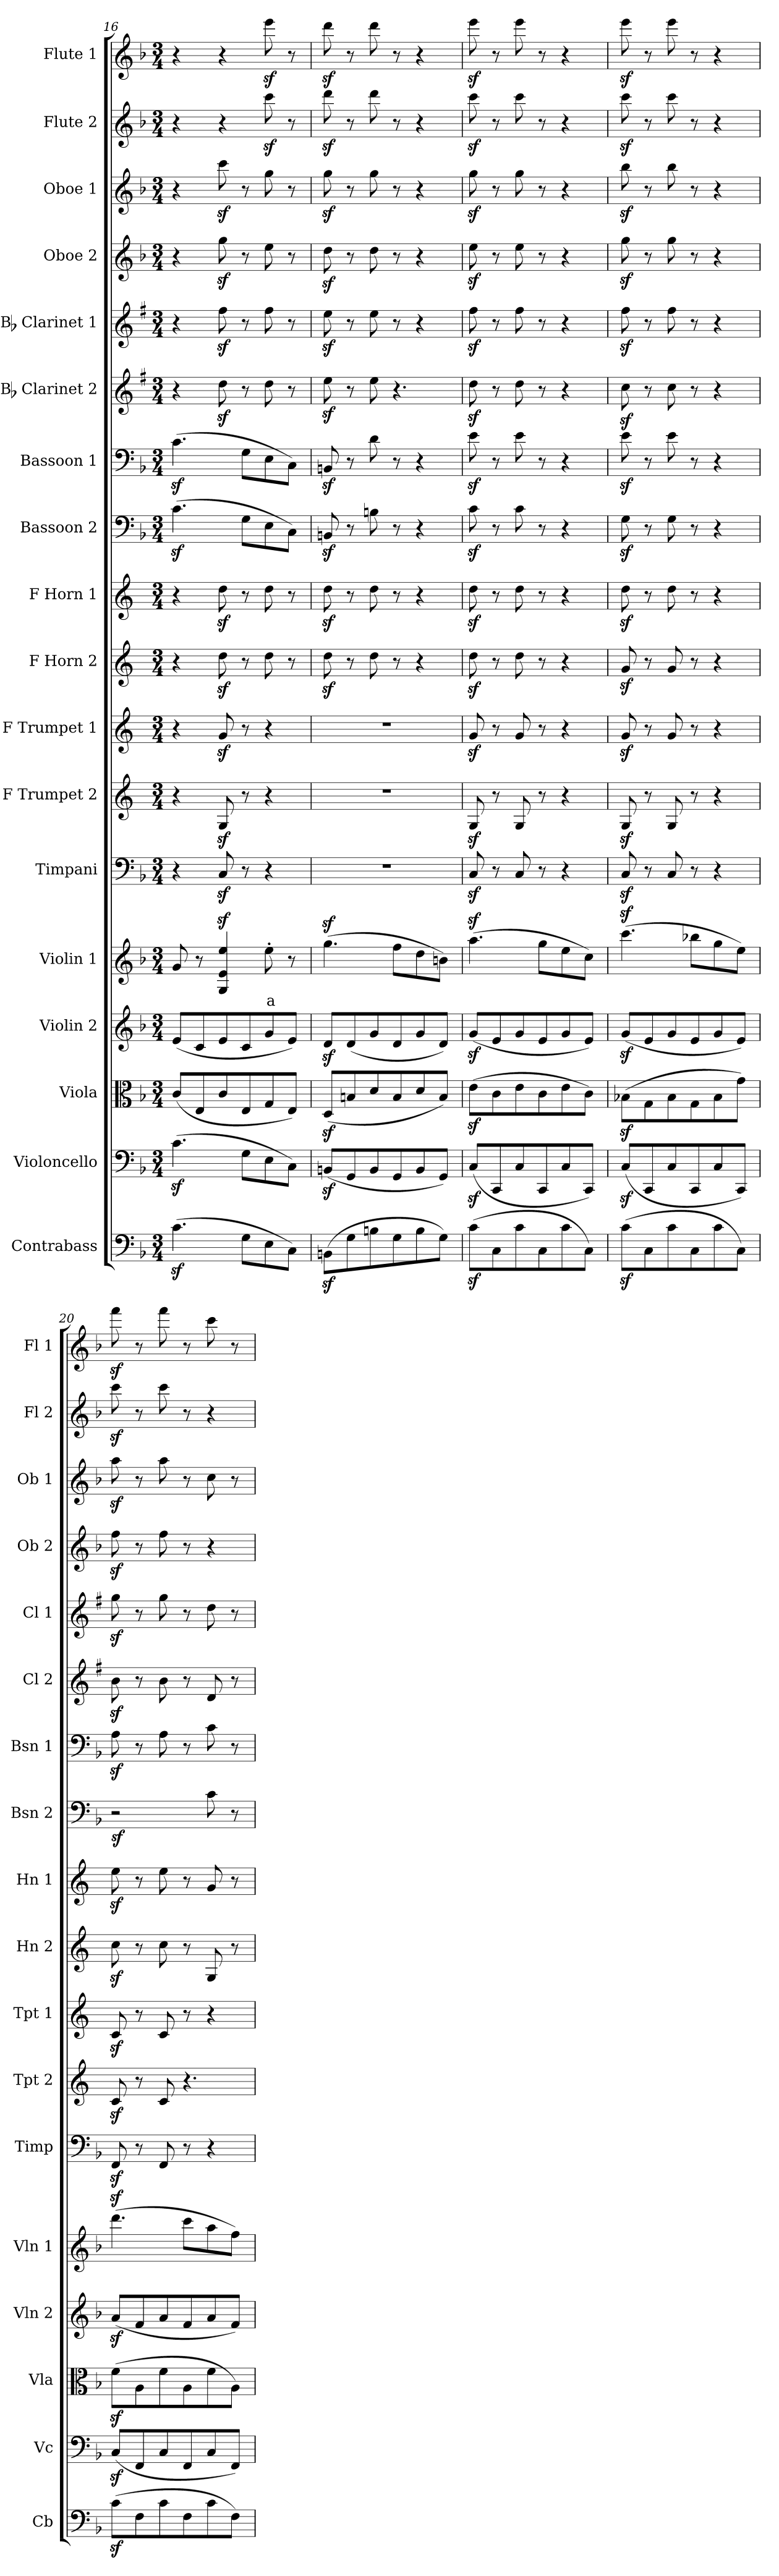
**kern	**kern	**kern	**kern	**kern	**text	**kern	**kern	**kern	**kern	**kern	**kern	**dynam	**kern	**kern	**kern	**kern	**kern	**kern	**kern
*part18	*part17	*part16	*part15	*part14	*part14	*part13	*part12	*part11	*part10	*part9	*part8	*part8	*part7	*part6	*part5	*part4	*part3	*part2	*part1
*staff18	*staff17	*staff16	*staff15	*staff14	*staff14	*staff13	*staff12	*staff11	*staff10	*staff9	*staff8	*staff8	*staff7	*staff6	*staff5	*staff4	*staff3	*staff2	*staff1
*I"Contrabass	*I"Violoncello	*I"Viola	*I"Violin 2	*I"Violin 1	*	*I"Timpani	*I"F Trumpet 2	*I"F Trumpet 1	*I"F Horn 2	*I"F Horn 1	*I"Bassoon 2	*	*I"Bassoon 1	*I"Bb Clarinet 2	*I"Bb Clarinet 1	*I"Oboe 2	*I"Oboe 1	*I"Flute 2	*I"Flute 1
*I'Cb	*I'Vc	*I'Vla	*I'Vln 2	*I'Vln 1	*	*I'Timp	*I'Tpt 2	*I'Tpt 1	*I'Hn 2	*I'Hn 1	*I'Bsn 2	*	*I'Bsn 1	*I'Cl 2	*I'Cl 1	*I'Ob 2	*I'Ob 1	*I'Fl 2	*I'Fl 1
!!LO:PB:g=z
*clefF4	*clefF4	*clefC3	*clefG2	*clefG2	*	*clefF4	*clefG2	*clefG2	*clefG2	*clefG2	*clefF4	*	*clefF4	*clefG2	*clefG2	*clefG2	*clefG2	*clefG2	*clefG2
*ITrd7c12	*	*	*	*	*	*	*ITrd-3c-5	*ITrd-3c-5	*ITrd4c7	*ITrd4c7	*	*	*	*ITrd1c2	*ITrd1c2	*	*	*	*
*k[b-]	*k[b-]	*k[b-]	*k[b-]	*k[b-]	*	*k[b-]	*k[b-]	*k[b-]	*k[b-]	*k[b-]	*k[b-]	*	*k[b-]	*k[b-]	*k[b-]	*k[b-]	*k[b-]	*k[b-]	*k[b-]
*M3/4	*M3/4	*M3/4	*M3/4	*M3/4	*	*M3/4	*M3/4	*M3/4	*M3/4	*M3/4	*M3/4	*	*M3/4	*M3/4	*M3/4	*M3/4	*M3/4	*M3/4	*M3/4
=16	=16	=16	=16	=16	=16	=16	=16	=16	=16	=16	=16	=16	=16	=16	=16	=16	=16	=16	=16
(4.Cz<\	(4.cz<\	(8c/L	(8e/L	8g/	.	4r	4r	4r	4r	4r	(4.cz<\	.	(4.cz<\	4r	4r	4r	4r	4r	4r
.	.	8E/	8c/	8r	.	.	.	.	.	.	.	.	.	.	.	.	.	.	.
.	.	8c/	8e/	4G/z< 4e/z< 4ee/z<	.	8Cz</	8cz</	8ccz</	8gz<\	8gz<\	.	.	.	8ccz<\	8eez<\	8ggz<\	8cccz<\	4r	4r
8GG\L	8G\L	8E/	8c/	.	.	8r	8r	8r	8r	8r	8G\L	.	8G\L	8r	8r	8r	8r	.	.
!	!	!	!	!	!LO:LY:b:color=#FF0000	!	!	!	!	!	!	!	!	!	!	!	!	!	!
8EE\	8E\	8G/	8g/	8ee'\	a	4r	4r	4r	8g\	8g\	8E\	.	8E\	8cc\	8ee\	8ee\	8gg\	8cccz<\	8eeez<\
8CC\J)	8C\J)	8E/J)	8e/J)	8r	.	.	.	.	8r	8r	8C\J)	.	8C\J)	8r	8r	8r	8r	8r	8r
=17	=17	=17	=17	=17	=17	=17	=17	=17	=17	=17	=17	=17	=17	=17	=17	=17	=17	=17	=17
(8BBBnz<\L	(8BBnz</L	(8Dz</L	8dz</L	(4.ggz<\	.	2.r	2.r	2.r	8gz<\	8gz<\	8BBnz</	.	8BBnz</	8ddz<\	8ddz<\	8ddz<\	8ggz<\	8dddz<\	8dddz<\
8GG\	8GG/	8Bn/	(8d/	.	.	.	.	.	8r	8r	8r	.	8r	8r	8r	8r	8r	8r	8r
8BBn\	8BB/	8d/	8g/	.	.	.	.	.	8g\	8g\	8Bn\	.	8d\	8dd\	8dd\	8dd\	8gg\	8ddd\	8ddd\
8GG\	8GG/	8B/	8d/	8ff\L	.	.	.	.	8r	8r	8r	.	8r	4.r	8r	8r	8r	8r	8r
8BB\	8BB/	8d/	8g/	8dd\	.	.	.	.	4r	4r	4r	.	4r	.	4r	4r	4r	4r	4r
8GG\J)	8GG/J)	8B/J)	8d/J)	8bn\J)	.	.	.	.	.	.	.	.	.	.	.	.	.	.	.
=18	=18	=18	=18	=18	=18	=18	=18	=18	=18	=18	=18	=18	=18	=18	=18	=18	=18	=18	=18
(8Cz<\L	(8Cz</L	(8ez<\L	(8gz</L	(4.aaz<\	.	8Cz</	8cz</	8ccz</	8gz<\	8gz<\	8cz<\	.	8ez<\	8ccz<\	8eez<\	8eez<\	8ggz<\	8cccz<\	8eeez<\
8CC\	8CC/	8c\	8e/	.	.	8r	8r	8r	8r	8r	8r	.	8r	8r	8r	8r	8r	8r	8r
8C\	8C/	8e\	8g/	.	.	8C/	8c/	8cc/	8g\	8g\	8c\	.	8e\	8cc\	8ee\	8ee\	8gg\	8ccc\	8eee\
8CC\	8CC/	8c\	8e/	8gg\L	.	8r	8r	8r	8r	8r	8r	.	8r	8r	8r	8r	8r	8r	8r
8C\	8C/	8e\	8g/	8ee\	.	4r	4r	4r	4r	4r	4r	.	4r	4r	4r	4r	4r	4r	4r
8CC\J)	8CC/J)	8c\J)	8e/J)	8cc\J)	.	.	.	.	.	.	.	.	.	.	.	.	.	.	.
=19	=19	=19	=19	=19	=19	=19	=19	=19	=19	=19	=19	=19	=19	=19	=19	=19	=19	=19	=19
(8Cz<\L	(8Cz</L	(8B-Xz<\L	(8gz</L	(4.cccz<\	.	8Cz</	8cz</	8ccz</	8cz</	8gz<\	8Gz<\	.	8ez<\	8b-z<\	8eez<\	8ggz<\	8bb-z<\	8cccz<\	8eeez<\
8CC\	8CC/	8G\	8e/	.	.	8r	8r	8r	8r	8r	8r	.	8r	8r	8r	8r	8r	8r	8r
8C\	8C/	8B-\	8g/	.	.	8C/	8c/	8cc/	8c/	8g\	8G\	.	8e\	8b-\	8ee\	8gg\	8bb-\	8ccc\	8eee\
8CC\	8CC/	8G\	8e/	8bb-X\L	.	8r	8r	8r	8r	8r	8r	.	8r	8r	8r	8r	8r	8r	8r
8C\	8C/	8B-\	8g/	8gg\	.	4r	4r	4r	4r	4r	4r	.	4r	4r	4r	4r	4r	4r	4r
8CC\J)	8CC/J)	8g\J)	8e/J)	8ee\J)	.	.	.	.	.	.	.	.	.	.	.	.	.	.	.
=20	=20	=20	=20	=20	=20	=20	=20	=20	=20	=20	=20	=20	=20	=20	=20	=20	=20	=20	=20
!	!	!	!	!	!	!	!	!	!	!	!	!LO:DY:b	!	!	!	!	!	!	!
(8Cz<\L	(8Cz</L	(8fz<\L	(8az</L	(4.dddz<\	.	8FFz</	8fz</	8fz</	8fz<\	8az<\	2r	sf	8Az<\	8az<\	8ffz<\	8ffz<\	8aaz<\	8cccz<\	8fffz<\
8FF\	8FF/	8A\	8f/	.	.	8r	8r	8r	8r	8r	.	.	8r	8r	8r	8r	8r	8r	8r
8C\	8C/	8f\	8a/	.	.	8FF/	8f/	8f/	8f\	8a\	.	.	8A\	8a\	8ff\	8ff\	8aa\	8ccc\	8fff\
8FF\	8FF/	8A\	8f/	8ccc\L	.	8r	4.r	8r	8r	8r	.	.	8r	8r	8r	8r	8r	8r	8r
8C\	8C/	8f\	8a/	8aa\	.	4r	.	4r	8C/	8c/	8c\	.	8c\	8c/	8cc\	4r	8cc\	4r	8ccc\
8FF\J)	8FF/J)	8A\J)	8f/J)	8ff\J)	.	.	.	.	8r	8r	8r	.	8r	8r	8r	.	8r	.	8r
=	=	=	=	=	=	=	=	=	=	=	=	=	=	=	=	=	=	=	=
*-	*-	*-	*-	*-	*-	*-	*-	*-	*-	*-	*-	*-	*-	*-	*-	*-	*-	*-	*-
